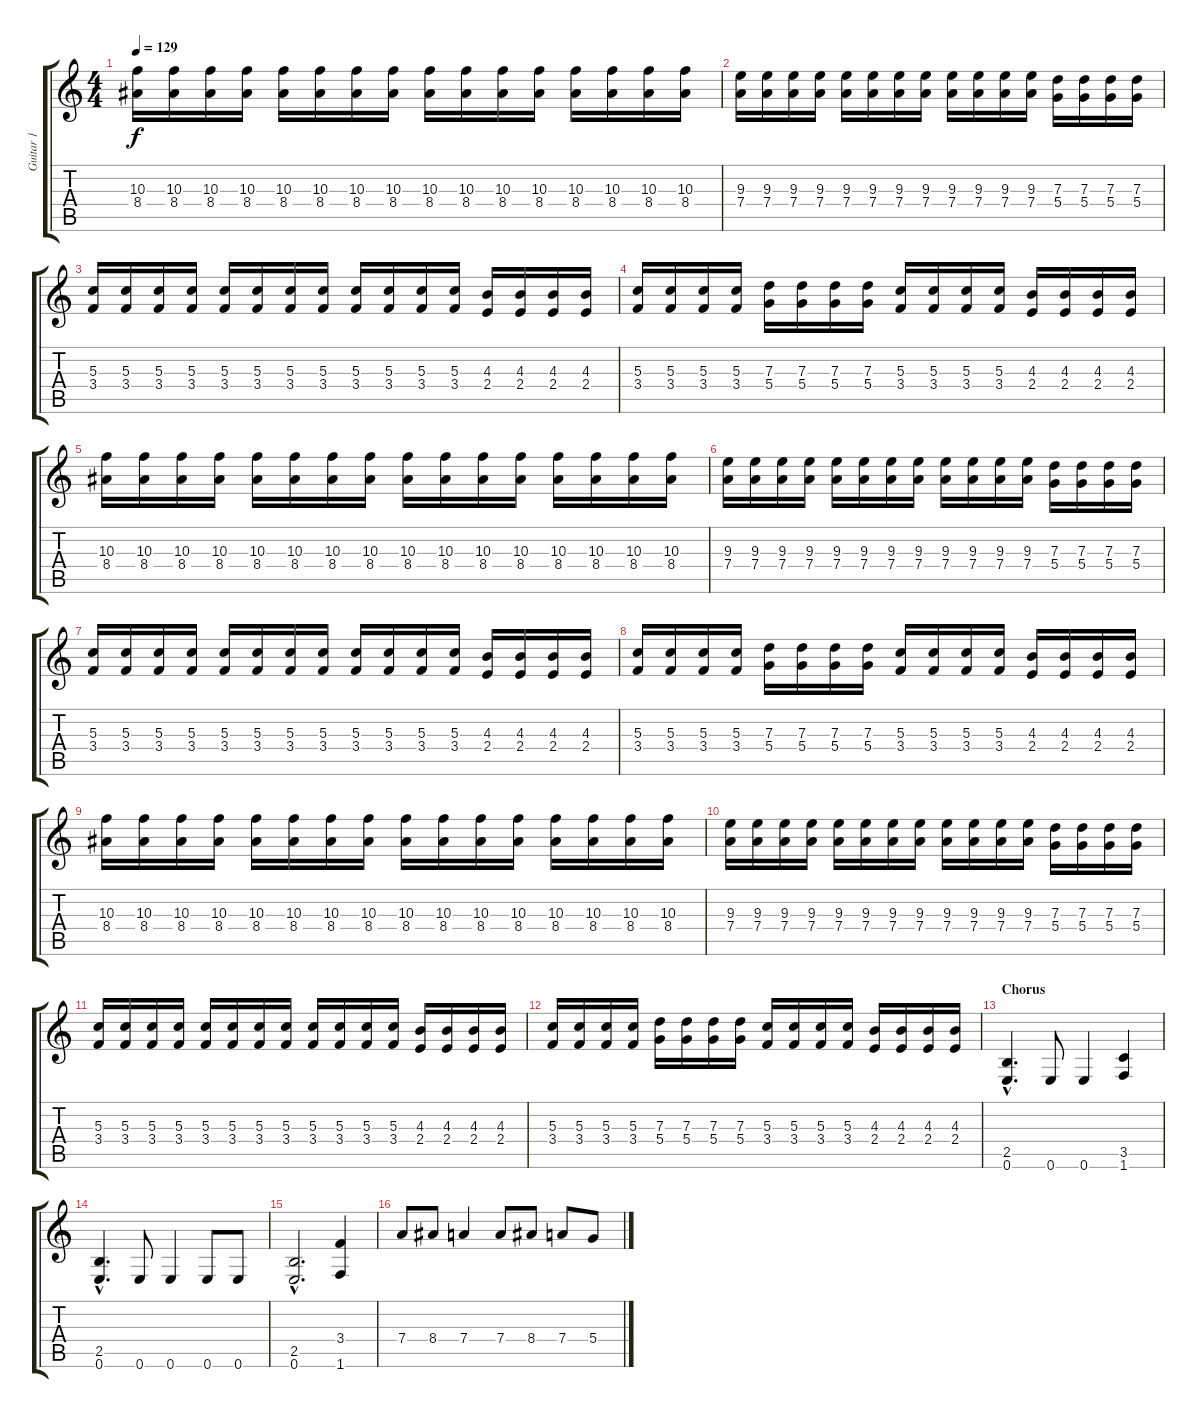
\track ("Guitar 1" "Guitar 1") {instrument distortionguitar}
\staff {score tabs}
\tuning (E4 B3 G3 D3 A2 E2) {hide}
\ts (4 4)
\tempo 129
\clef g2
\ks c
(10.3 8.4).16{dy f} (10.3 8.4).16 (10.3 8.4).16 (10.3 8.4).16 (10.3 8.4).16 (10.3 8.4).16 (10.3 8.4).16 (10.3 8.4).16 (10.3 8.4).16 (10.3 8.4).16 (10.3 8.4).16 (10.3 8.4).16 (10.3 8.4).16 (10.3 8.4).16 (10.3 8.4).16 (10.3 8.4).16 |
(9.3 7.4).16 (9.3 7.4).16 (9.3 7.4).16 (9.3 7.4).16 (9.3 7.4).16 (9.3 7.4).16 (9.3 7.4).16 (9.3 7.4).16 (9.3 7.4).16 (9.3 7.4).16 (9.3 7.4).16 (9.3 7.4).16 (7.3 5.4).16 (7.3 5.4).16 (7.3 5.4).16 (7.3 5.4).16 |
(5.3 3.4).16 (5.3 3.4).16 (5.3 3.4).16 (5.3 3.4).16 (5.3 3.4).16 (5.3 3.4).16 (5.3 3.4).16 (5.3 3.4).16 (5.3 3.4).16 (5.3 3.4).16 (5.3 3.4).16 (5.3 3.4).16 (4.3 2.4).16 (4.3 2.4).16 (4.3 2.4).16 (4.3 2.4).16 |
(5.3 3.4).16 (5.3 3.4).16 (5.3 3.4).16 (5.3 3.4).16 (7.3 5.4).16 (7.3 5.4).16 (7.3 5.4).16 (7.3 5.4).16 (5.3 3.4).16 (5.3 3.4).16 (5.3 3.4).16 (5.3 3.4).16 (4.3 2.4).16 (4.3 2.4).16 (4.3 2.4).16 (4.3 2.4).16 |
(10.3 8.4).16 (10.3 8.4).16 (10.3 8.4).16 (10.3 8.4).16 (10.3 8.4).16 (10.3 8.4).16 (10.3 8.4).16 (10.3 8.4).16 (10.3 8.4).16 (10.3 8.4).16 (10.3 8.4).16 (10.3 8.4).16 (10.3 8.4).16 (10.3 8.4).16 (10.3 8.4).16 (10.3 8.4).16 |
(9.3 7.4).16 (9.3 7.4).16 (9.3 7.4).16 (9.3 7.4).16 (9.3 7.4).16 (9.3 7.4).16 (9.3 7.4).16 (9.3 7.4).16 (9.3 7.4).16 (9.3 7.4).16 (9.3 7.4).16 (9.3 7.4).16 (7.3 5.4).16 (7.3 5.4).16 (7.3 5.4).16 (7.3 5.4).16 |
(5.3 3.4).16 (5.3 3.4).16 (5.3 3.4).16 (5.3 3.4).16 (5.3 3.4).16 (5.3 3.4).16 (5.3 3.4).16 (5.3 3.4).16 (5.3 3.4).16 (5.3 3.4).16 (5.3 3.4).16 (5.3 3.4).16 (4.3 2.4).16 (4.3 2.4).16 (4.3 2.4).16 (4.3 2.4).16 |
(5.3 3.4).16 (5.3 3.4).16 (5.3 3.4).16 (5.3 3.4).16 (7.3 5.4).16 (7.3 5.4).16 (7.3 5.4).16 (7.3 5.4).16 (5.3 3.4).16 (5.3 3.4).16 (5.3 3.4).16 (5.3 3.4).16 (4.3 2.4).16 (4.3 2.4).16 (4.3 2.4).16 (4.3 2.4).16 |
(10.3 8.4).16 (10.3 8.4).16 (10.3 8.4).16 (10.3 8.4).16 (10.3 8.4).16 (10.3 8.4).16 (10.3 8.4).16 (10.3 8.4).16 (10.3 8.4).16 (10.3 8.4).16 (10.3 8.4).16 (10.3 8.4).16 (10.3 8.4).16 (10.3 8.4).16 (10.3 8.4).16 (10.3 8.4).16 |
(9.3 7.4).16 (9.3 7.4).16 (9.3 7.4).16 (9.3 7.4).16 (9.3 7.4).16 (9.3 7.4).16 (9.3 7.4).16 (9.3 7.4).16 (9.3 7.4).16 (9.3 7.4).16 (9.3 7.4).16 (9.3 7.4).16 (7.3 5.4).16 (7.3 5.4).16 (7.3 5.4).16 (7.3 5.4).16 |
(5.3 3.4).16 (5.3 3.4).16 (5.3 3.4).16 (5.3 3.4).16 (5.3 3.4).16 (5.3 3.4).16 (5.3 3.4).16 (5.3 3.4).16 (5.3 3.4).16 (5.3 3.4).16 (5.3 3.4).16 (5.3 3.4).16 (4.3 2.4).16 (4.3 2.4).16 (4.3 2.4).16 (4.3 2.4).16 |
(5.3 3.4).16 (5.3 3.4).16 (5.3 3.4).16 (5.3 3.4).16 (7.3 5.4).16 (7.3 5.4).16 (7.3 5.4).16 (7.3 5.4).16 (5.3 3.4).16 (5.3 3.4).16 (5.3 3.4).16 (5.3 3.4).16 (4.3 2.4).16 (4.3 2.4).16 (4.3 2.4).16 (4.3 2.4).16 |
\section ("" "Chorus")
(2.5{hac} 0.6{hac}).4{d} 0.6.8 0.6.4 (3.5 1.6).4 |
(2.5{hac} 0.6{hac}).4{d} 0.6.8 0.6.4 0.6.8 0.6.8 |
(2.5{hac} 0.6{hac}).2{d} (3.4 1.6).4 |
7.4.8 8.4.8 7.4.4 7.4.8 8.4.8 7.4.8 5.4.8
